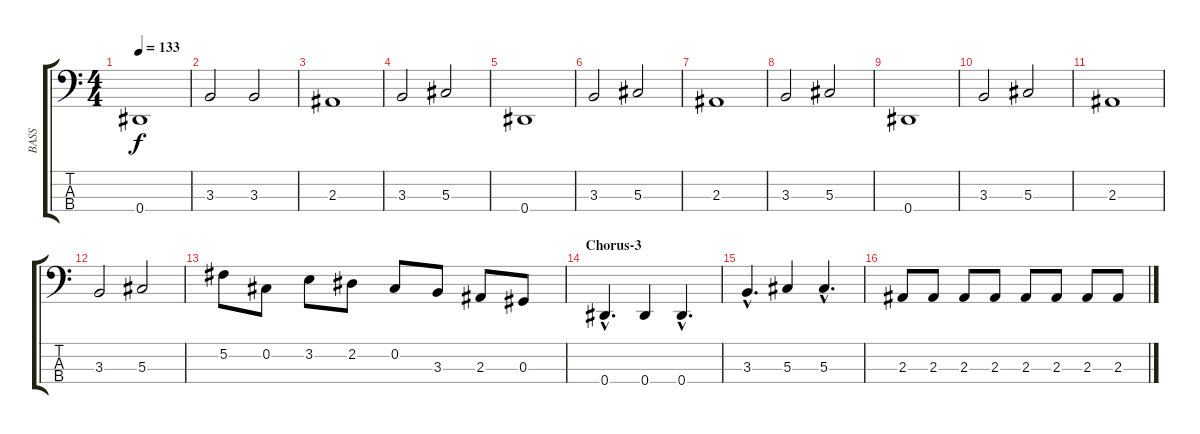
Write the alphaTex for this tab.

\track ("BASS" "BASS") {instrument electricbassfinger}
\staff {score tabs}
\tuning (Gb2 Db2 Ab1 Eb1) {hide}
\ts (4 4)
\tempo 133
\clef f4
\ks c
0.4.1{dy f} |
3.3.2 3.3.2 |
2.3.1 |
3.3.2 5.3.2 |
0.4.1 |
3.3.2 5.3.2 |
2.3.1 |
3.3.2 5.3.2 |
0.4.1 |
3.3.2 5.3.2 |
2.3.1 |
3.3.2 5.3.2 |
5.2.8 0.2.8 3.2.8 2.2.8 0.2.8 3.3.8 2.3.8 0.3.8 |
\section ("" "Chorus-3")
0.4{hac}.4{d} 0.4.4 0.4{hac}.4{d} |
3.3{hac}.4{d} 5.3.4 5.3{hac}.4{d} |
2.3.8 2.3.8 2.3.8 2.3.8 2.3.8 2.3.8 2.3.8 2.3.8
